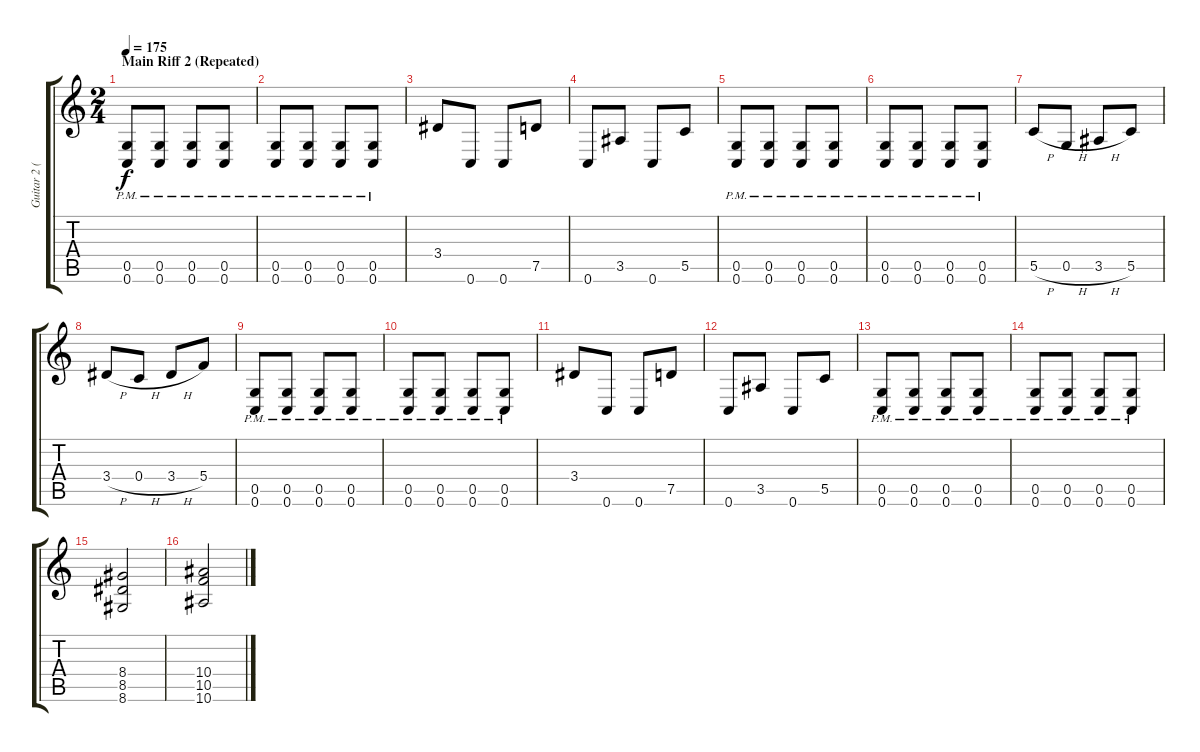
\track ("Guitar 2 (Sgrosso)" "Guitar 2 (") {instrument distortionguitar}
\staff {score tabs}
\tuning (D4 A3 F3 C3 G2 C2) {hide}
\ts (2 4)
\section ("" "Main Riff 2 (Repeated)")
\tempo 175
\clef g2
\ks c
(0.5{pm} 0.6{pm}).8{dy f} (0.5{pm} 0.6{pm}).8 (0.5{pm} 0.6{pm}).8 (0.5{pm} 0.6{pm}).8 |
(0.5{pm} 0.6{pm}).8 (0.5{pm} 0.6{pm}).8 (0.5{pm} 0.6{pm}).8 (0.5{pm} 0.6{pm}).8 |
3.4.8 0.6.8 0.6.8 7.5.8 |
0.6.8 3.5.8 0.6.8 5.5.8 |
(0.5{pm} 0.6{pm}).8 (0.5{pm} 0.6{pm}).8 (0.5{pm} 0.6{pm}).8 (0.5{pm} 0.6{pm}).8 |
(0.5{pm} 0.6{pm}).8 (0.5{pm} 0.6{pm}).8 (0.5{pm} 0.6{pm}).8 (0.5{pm} 0.6{pm}).8 |
5.5{h}.8 0.5{h}.8 3.5{h}.8 5.5.8 |
3.4{h}.8 0.4{h}.8 3.4{h}.8 5.4.8 |
(0.5{pm} 0.6{pm}).8 (0.5{pm} 0.6{pm}).8 (0.5{pm} 0.6{pm}).8 (0.5{pm} 0.6{pm}).8 |
(0.5{pm} 0.6{pm}).8 (0.5{pm} 0.6{pm}).8 (0.5{pm} 0.6{pm}).8 (0.5{pm} 0.6{pm}).8 |
3.4.8 0.6.8 0.6.8 7.5.8 |
0.6.8 3.5.8 0.6.8 5.5.8 |
(0.5{pm} 0.6{pm}).8 (0.5{pm} 0.6).8 (0.5{pm} 0.6{pm}).8 (0.5{pm} 0.6{pm}).8 |
(0.5{pm} 0.6{pm}).8 (0.5{pm} 0.6{pm}).8 (0.5{pm} 0.6{pm}).8 (0.5{pm} 0.6{pm}).8 |
(8.4 8.5 8.6).2 |
(10.4 10.5 10.6).2
